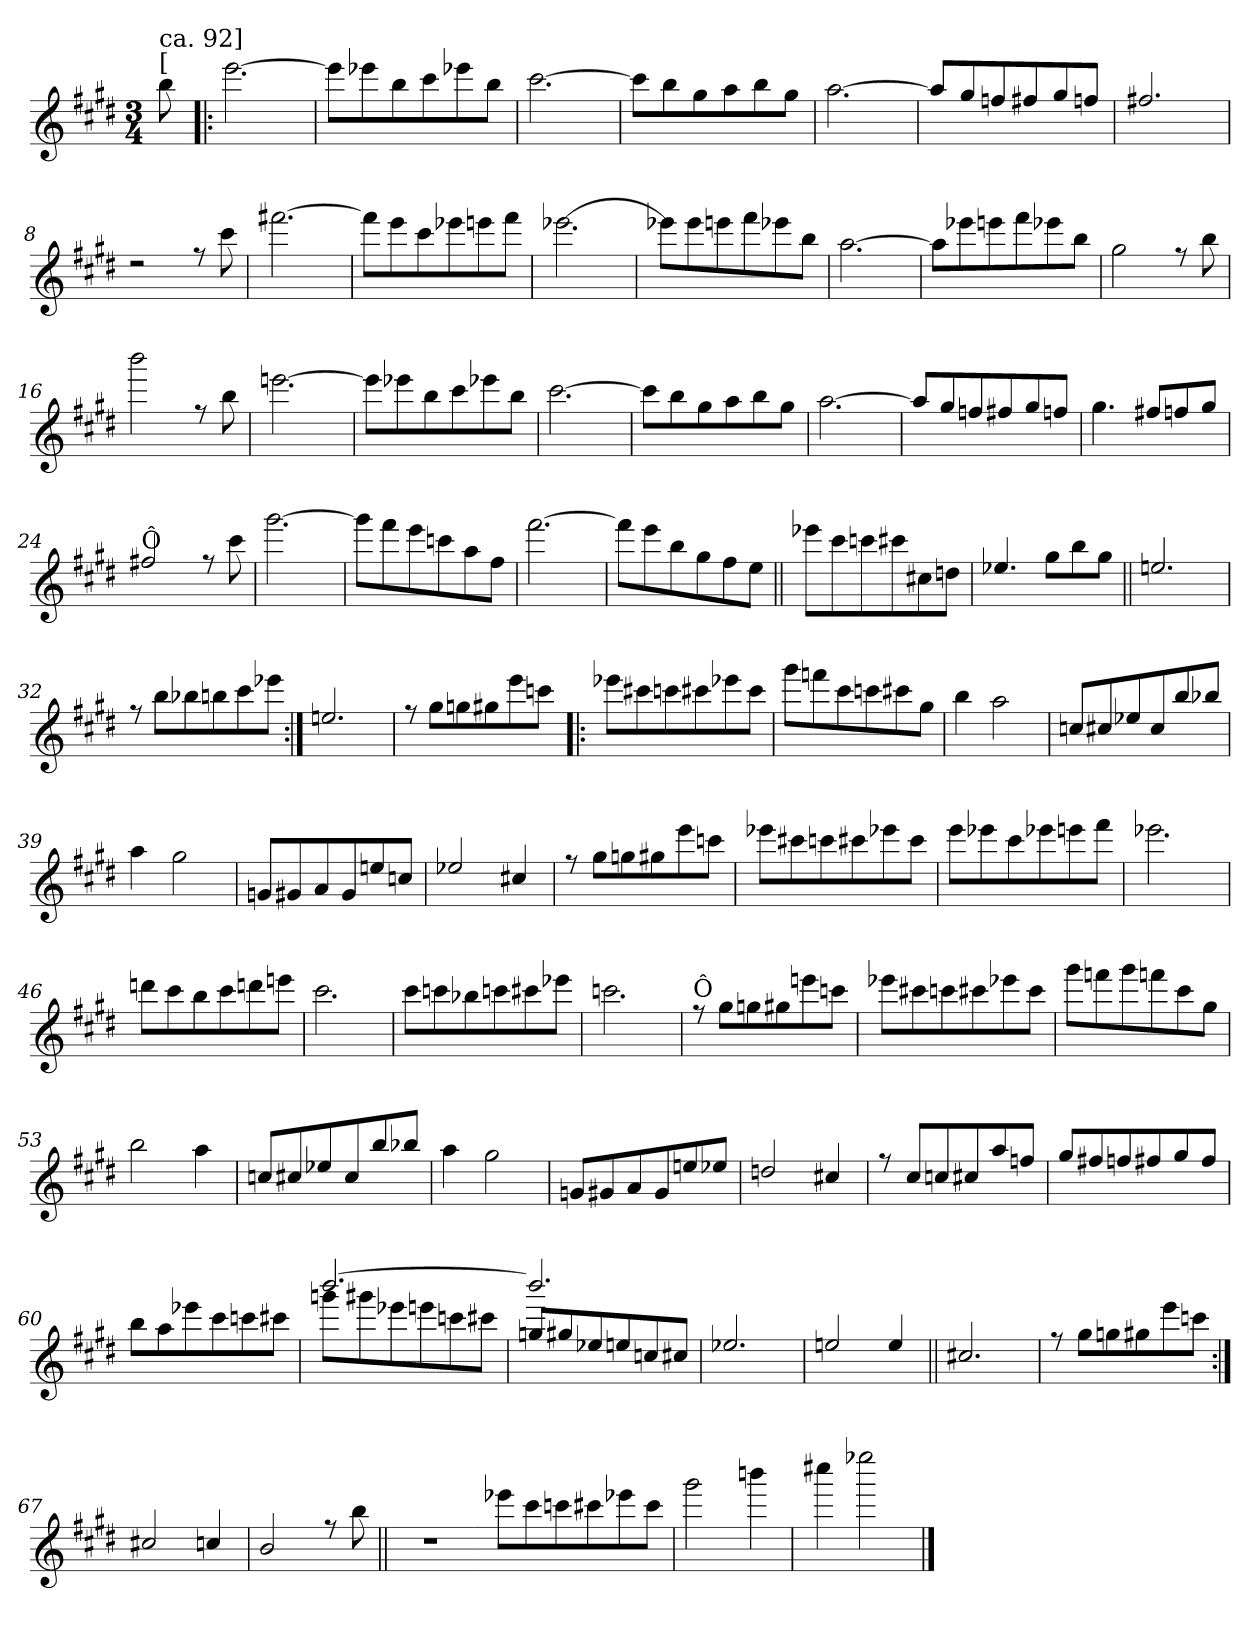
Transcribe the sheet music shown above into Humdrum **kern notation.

**kern
*part1
*staff1
*clefG2
*k[f#c#g#d#]
*E:
*M3/4
=
!LO:TX:a:t=[
!LO:TX:a:t=ca. 92]
8bb\
=1!|:
*^
[<2.eee\	2.ryy
=2	=2
8eee\L]	2.ryy
8eee-X\	.
8bb\	.
8ccc#\	.
8eee-X\	.
8bb\J	.
=3	=3
[<2.ccc#\	2.ryy
=4	=4
8ccc#\L]	2.ryy
8bb\	.
8gg#\	.
8aa\	.
8bb\	.
8gg#\J	.
!!LO:LB:g=z	!!
=5	=5
[<2.aa\	2.ryy
=6	=6
8aa/L]	2.ryy
8gg#/	.
8ffn/	.
8ff#X/	.
8gg#/	.
8ffn/J	.
=7	=7
2.ff#X/	2.ryy
=8	=8
2ree	2.ryy
8ree	.
8ccc#\	.
=9	=9
[<2.fff#X\	2.ryy
!!LO:LB:g=z	!!
=10	=10
8fff#\L]	2.ryy
8eee\	.
8ccc#\	.
8eee-X\	.
8eeen\	.
8fff#\J	.
=11	=11
[<2.eee-X\	2.ryy
=12	=12
8eee-X\L]	2.ryy
8eee-\	.
8eeen\	.
8fff#\	.
8eee-X\	.
8bb\J	.
=13	=13
[<2.aa\	2.ryy
=14	=14
8aa\L]	2.ryy
8eee-X\	.
8eeen\	.
8fff#\	.
8eee-X\	.
8bb\J	.
!!LO:LB:g=z	!!
=15	=15
2gg#\	2.ryy
8ree	.
8bb\	.
=16	=16
2bbb\	2.ryy
8ree	.
8bb\	.
=17	=17
[<2.eeen\	2.ryy
=18	=18
8eee\L]	2.ryy
8eee-X\	.
8bb\	.
8ccc#\	.
8eee-X\	.
8bb\J	.
=19	=19
[<2.ccc#\	2.ryy
!!LO:LB:g=z	!!
=20	=20
8ccc#\L]	2.ryy
8bb\	.
8gg#\	.
8aa\	.
8bb\	.
8gg#\J	.
=21	=21
[<2.aa\	2.ryy
=22	=22
8aa/L]	2.ryy
8gg#/	.
8ffn/	.
8ff#X/	.
8gg#/	.
8ffn/J	.
=23	=23
4.gg#\	2.ryy
8ff#X/L	.
8ffn/	.
8gg#/J	.
!!LO:LB:g=z	!!
=24	=24
!LO:TX:a:t=Ô	!
2ff#X/	2.ryy
8ree	.
8ccc#\	.
=25	=25
[<2.ggg#\	2.ryy
=26	=26
8ggg#\L]	2.ryy
8fff#\	.
8eee\	.
8cccn\	.
8aa\	.
8ff#\J	.
=27	=27
[<2.fff#\	2.ryy
=28	=28
8fff#\L]	2.ryy
8eee\	.
8bb\	.
8gg#\	.
8ff#\	.
8ee\J	.
!!LO:LB:g=z	!!
=29||	=29||
8eee-X\L	2.ryy
8ccc#\	.
8cccn\	.
8ccc#X\	.
8cc#X\	.
8ddn\J	.
=30	=30
4.ee-X/	2.ryy
8gg#\L	.
8bb\	.
8gg#\J	.
=31||	=31||
2.een/	2.ryy
=32	=32
8ree	2.ryy
8bb\L	.
8bb-X\	.
8bbn\	.
8ccc#\	.
8eee-X\J	.
!!LO:LB:g=z	!!
=33:|!	=33:|!
2.een/	2.ryy
=34	=34
8ree	2.ryy
8gg#\L	.
8ggn\	.
8gg#X\	.
8eee\	.
8cccn\J	.
=35!|:	=35!|:
8eee-X\L	2.ryy
8ccc#X\	.
8cccn\	.
8ccc#X\	.
8eee-X\	.
8ccc#\J	.
=36	=36
8ggg#\L	2.ryy
8fffn\	.
8ccc#\	.
8cccn\	.
8ccc#X\	.
8gg#\J	.
!!LO:PB:g=z	!!
=37	=37
4bb\	2.ryy
2aa\	.
=38	=38
8ccn/L	2.ryy
8cc#X/	.
8ee-X/	.
8cc#/	.
8bb/	.
8bb-X/J	.
=39	=39
4aa\	2.ryy
2gg#\	.
=40	=40
8gn/L	2.ryy
8g#X/	.
8a/	.
8g#/	.
8een/	.
8ccn/J	.
=41	=41
2ee-X/	2.ryy
4cc#X/	.
!!LO:LB:g=z	!!
=42	=42
8ree	2.ryy
8gg#\L	.
8ggn\	.
8gg#X\	.
8eee\	.
8cccn\J	.
=43	=43
8eee-X\L	2.ryy
8ccc#X\	.
8cccn\	.
8ccc#X\	.
8eee-X\	.
8ccc#\J	.
=44	=44
8eee\L	2.ryy
8eee-X\	.
8ccc#\	.
8eee-X\	.
8eeen\	.
8fff#\J	.
=45	=45
2.eee-X\	2.ryy
!!LO:LB:g=z	!!
=46	=46
8dddn\L	2.ryy
8ccc#\	.
8bb\	.
8ccc#\	.
8dddn\	.
8eeen\J	.
=47	=47
2.ccc#\	2.ryy
=48	=48
8ccc#\L	2.ryy
8cccn\	.
8bb-X\	.
8cccn\	.
8ccc#X\	.
8eee-X\J	.
=49	=49
2.cccn\	2.ryy
=50	=50
!LO:TX:a:t=Ô	!
8ree	2.ryy
8gg#\L	.
8ggn\	.
8gg#X\	.
8eeen\	.
8cccn\J	.
!!LO:LB:g=z	!!
=51	=51
8eee-X\L	2.ryy
8ccc#X\	.
8cccn\	.
8ccc#X\	.
8eee-X\	.
8ccc#\J	.
=52	=52
8ggg#\L	2.ryy
8fffn\	.
8ggg#\	.
8fffn\	.
8ccc#\	.
8gg#\J	.
=53	=53
2bb\	2.ryy
4aa\	.
=54	=54
8ccn/L	2.ryy
8cc#X/	.
8ee-X/	.
8cc#/	.
8bb/	.
8bb-X/J	.
!!LO:LB:g=z	!!
=55	=55
4aa\	2.ryy
2gg#\	.
=56	=56
8gn/L	2.ryy
8g#X/	.
8a/	.
8g#/	.
8een/	.
8ee-X/J	.
=57	=57
2ddn/	2.ryy
4cc#X/	.
=58	=58
8ree	2.ryy
8cc#/L	.
8ccn/	.
8cc#X/	.
8aa/	.
8ffn/J	.
=59	=59
8gg#/L	2.ryy
8ff#X/	.
8ffn/	.
8ff#X/	.
8gg#/	.
8ff#/J	.
!!LO:LB:g=z	!!
=60	=60
8bb\L	2.ryy
8aa\	.
8eee-X\	.
8ccc#\	.
8cccn\	.
8ccc#X\J	.
=61	=61
*	*^
!	!	!LO:N:head=open
8gggn\L	2.ryy	[>2.bbb!/
8ggg#X\	.	.
8eee-X\	.	.
8eeen\	.	.
8cccn\	.	.
8ccc#X\J	.	.
=62	=62	=62
!	!	!LO:N:head=open
8ggn/L	2.ryy	2.bbb!/]
8gg#X/	.	.
8ee-X/	.	.
8een/	.	.
8ccn/	.	.
8cc#X/J	.	.
*	*v	*v
=63	=63
2.ee-X/	2.ryy
=64	=64
2een/	2.ryy
4ee/	.
!!LO:LB:g=z	!!
=65||	=65||
2.cc#X/	2.ryy
=66	=66
8ree	2.ryy
8gg#\L	.
8ggn\	.
8gg#X\	.
8eee\	.
8cccn\J	.
=67:|!	=67:|!
2cc#X/	2.ryy
4ccn/	.
=68	=68
2b/	2.ryy
8ree	.
8bb\	.
*v	*v
=68X681||
2.r
!!LO:LB:g=z
=69-
*^
8eee-X\L	2.ryy
8ccc#\	.
8cccn\	.
8ccc#X\	.
8eee-X\	.
8ccc#\J	.
=70	=70
2ggg#\	2.ryy
4bbbn\	.
=71	=71
4cccc#X\	2.ryy
2eeee-X\	.
*v	*v
==
*-
